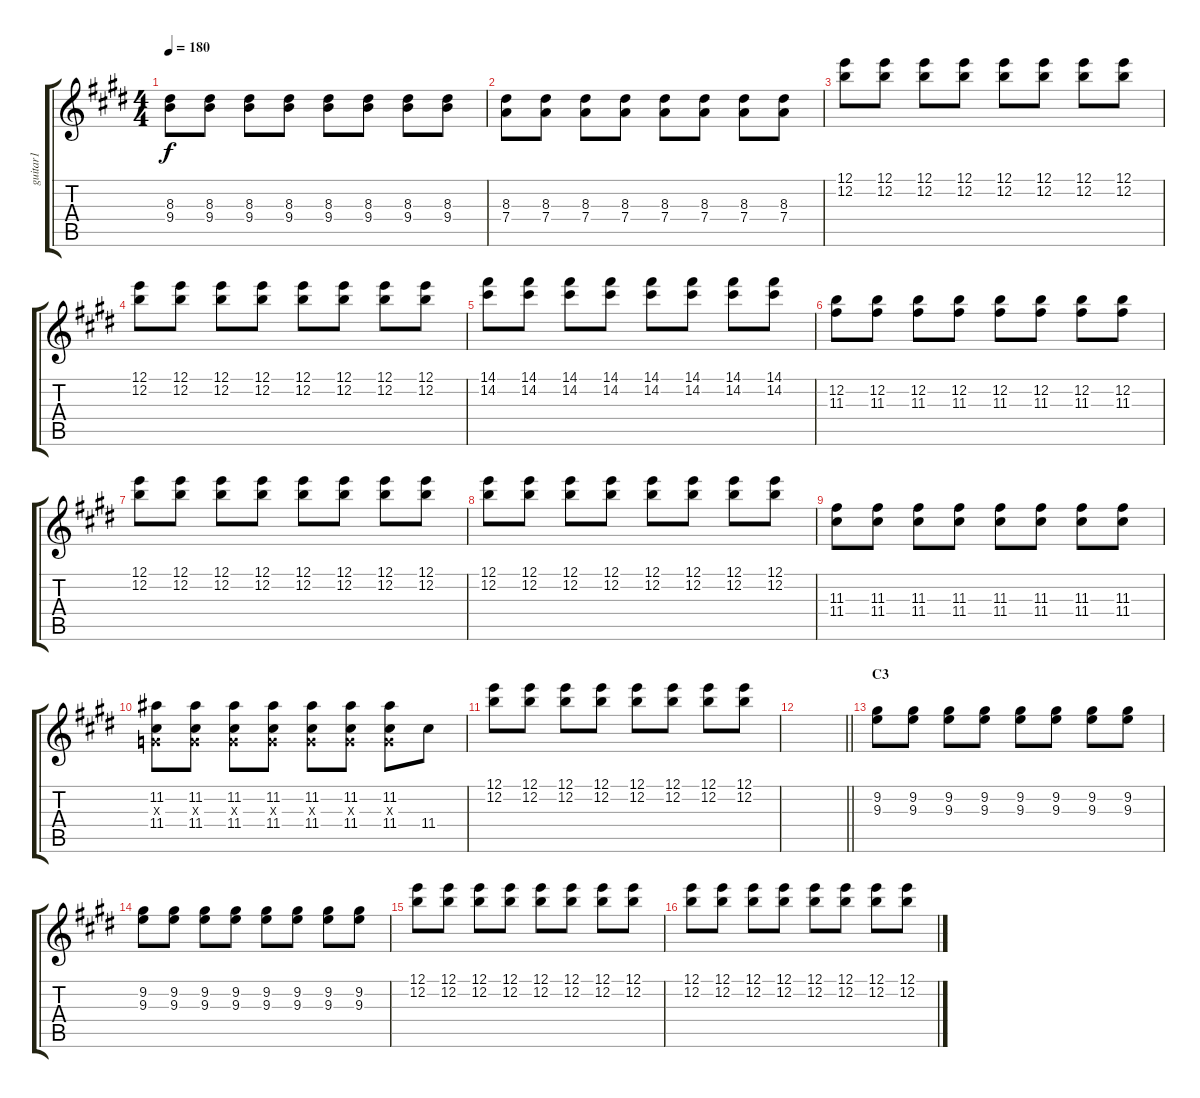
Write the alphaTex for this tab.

\track ("guitar1" "guitar1") {instrument distortionguitar}
\staff {score tabs}
\tuning (E4 B3 G3 D3 A2 E2) {hide}
\ts (4 4)
\tempo 180
\clef g2
\ks e
(8.3 9.4).8{dy f} (8.3 9.4).8 (8.3 9.4).8 (8.3 9.4).8 (8.3 9.4).8 (8.3 9.4).8 (8.3 9.4).8 (8.3 9.4).8 |
(8.3 7.4).8 (8.3 7.4).8 (8.3 7.4).8 (8.3 7.4).8 (8.3 7.4).8 (8.3 7.4).8 (8.3 7.4).8 (8.3 7.4).8 |
(12.1 12.2).8 (12.1 12.2).8 (12.1 12.2).8 (12.1 12.2).8 (12.1 12.2).8 (12.1 12.2).8 (12.1 12.2).8 (12.1 12.2).8 |
(12.1 12.2).8 (12.1 12.2).8 (12.1 12.2).8 (12.1 12.2).8 (12.1 12.2).8 (12.1 12.2).8 (12.1 12.2).8 (12.1 12.2).8 |
(14.1 14.2).8 (14.1 14.2).8 (14.1 14.2).8 (14.1 14.2).8 (14.1 14.2).8 (14.1 14.2).8 (14.1 14.2).8 (14.1 14.2).8 |
(12.2 11.3).8 (12.2 11.3).8 (12.2 11.3).8 (12.2 11.3).8 (12.2 11.3).8 (12.2 11.3).8 (12.2 11.3).8 (12.2 11.3).8 |
(12.1 12.2).8 (12.1 12.2).8 (12.1 12.2).8 (12.1 12.2).8 (12.1 12.2).8 (12.1 12.2).8 (12.1 12.2).8 (12.1 12.2).8 |
(12.1 12.2).8 (12.1 12.2).8 (12.1 12.2).8 (12.1 12.2).8 (12.1 12.2).8 (12.1 12.2).8 (12.1 12.2).8 (12.1 12.2).8 |
(11.3 11.4).8 (11.3 11.4).8 (11.3 11.4).8 (11.3 11.4).8 (11.3 11.4).8 (11.3 11.4).8 (11.3 11.4).8 (11.3 11.4).8 |
(11.2 0.3{x} 11.4).8 (11.2 0.3{x} 11.4).8 (11.2 0.3{x} 11.4).8 (11.2 0.3{x} 11.4).8 (11.2 0.3{x} 11.4).8 (11.2 0.3{x} 11.4).8 (11.2 0.3{x} 11.4).8 11.4.8 |
(12.1 12.2).8 (12.1 12.2).8 (12.1 12.2).8 (12.1 12.2).8 (12.1 12.2).8 (12.1 12.2).8 (12.1 12.2).8 (12.1 12.2).8 |
\barLineRight lightlight
|
\section ("" "C3")
(9.2 9.3).8 (9.2 9.3).8 (9.2 9.3).8 (9.2 9.3).8 (9.2 9.3).8 (9.2 9.3).8 (9.2 9.3).8 (9.2 9.3).8 |
(9.2 9.3).8 (9.2 9.3).8 (9.2 9.3).8 (9.2 9.3).8 (9.2 9.3).8 (9.2 9.3).8 (9.2 9.3).8 (9.2 9.3).8 |
(12.1 12.2).8 (12.1 12.2).8 (12.1 12.2).8 (12.1 12.2).8 (12.1 12.2).8 (12.1 12.2).8 (12.1 12.2).8 (12.1 12.2).8 |
(12.1 12.2).8 (12.1 12.2).8 (12.1 12.2).8 (12.1 12.2).8 (12.1 12.2).8 (12.1 12.2).8 (12.1 12.2).8 (12.1 12.2).8
